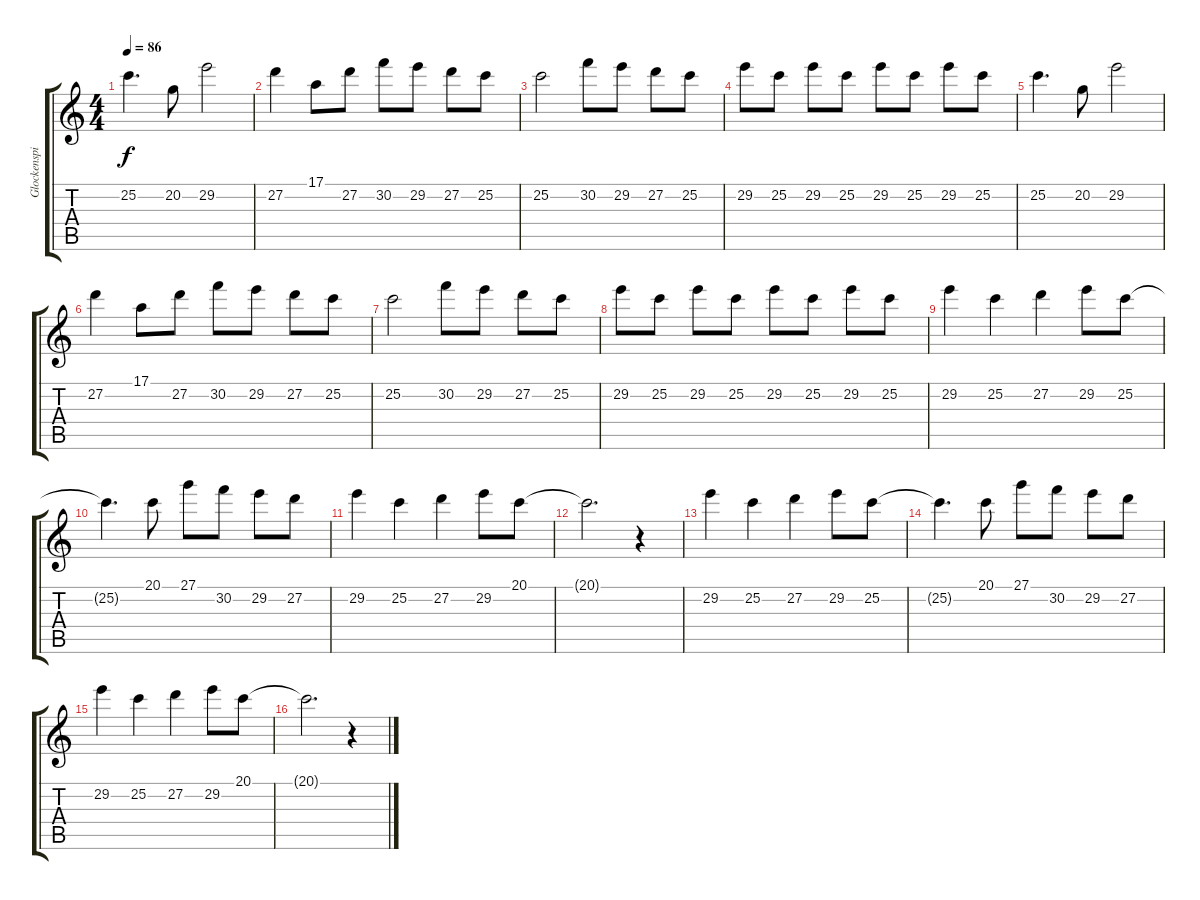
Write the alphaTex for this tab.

\track ("Glockenspiel" "Glockenspi") {instrument glockenspiel}
\staff {score tabs}
\tuning (E4 B3 G3 D3 A2 E2) {hide}
\ts (4 4)
\tempo 86
\clef g2
\ks c
25.2.4{d dy f} 20.2.8 29.2.2 |
27.2.4 17.1.8 27.2.8 30.2.8 29.2.8 27.2.8 25.2.8 |
25.2.2 30.2.8 29.2.8 27.2.8 25.2.8 |
29.2.8 25.2.8 29.2.8 25.2.8 29.2.8 25.2.8 29.2.8 25.2.8 |
25.2.4{d} 20.2.8 29.2.2 |
27.2.4 17.1.8 27.2.8 30.2.8 29.2.8 27.2.8 25.2.8 |
25.2.2 30.2.8 29.2.8 27.2.8 25.2.8 |
29.2.8 25.2.8 29.2.8 25.2.8 29.2.8 25.2.8 29.2.8 25.2.8 |
29.2.4 25.2.4 27.2.4 29.2.8 25.2.8 |
25.2{t}.4{d} 20.1.8 27.1.8 30.2.8 29.2.8 27.2.8 |
29.2.4 25.2.4 27.2.4 29.2.8 20.1.8 |
20.1{t}.2{d} r.4 |
29.2.4 25.2.4 27.2.4 29.2.8 25.2.8 |
25.2{t}.4{d} 20.1.8 27.1.8 30.2.8 29.2.8 27.2.8 |
29.2.4 25.2.4 27.2.4 29.2.8 20.1.8 |
20.1{t}.2{d} r.4
